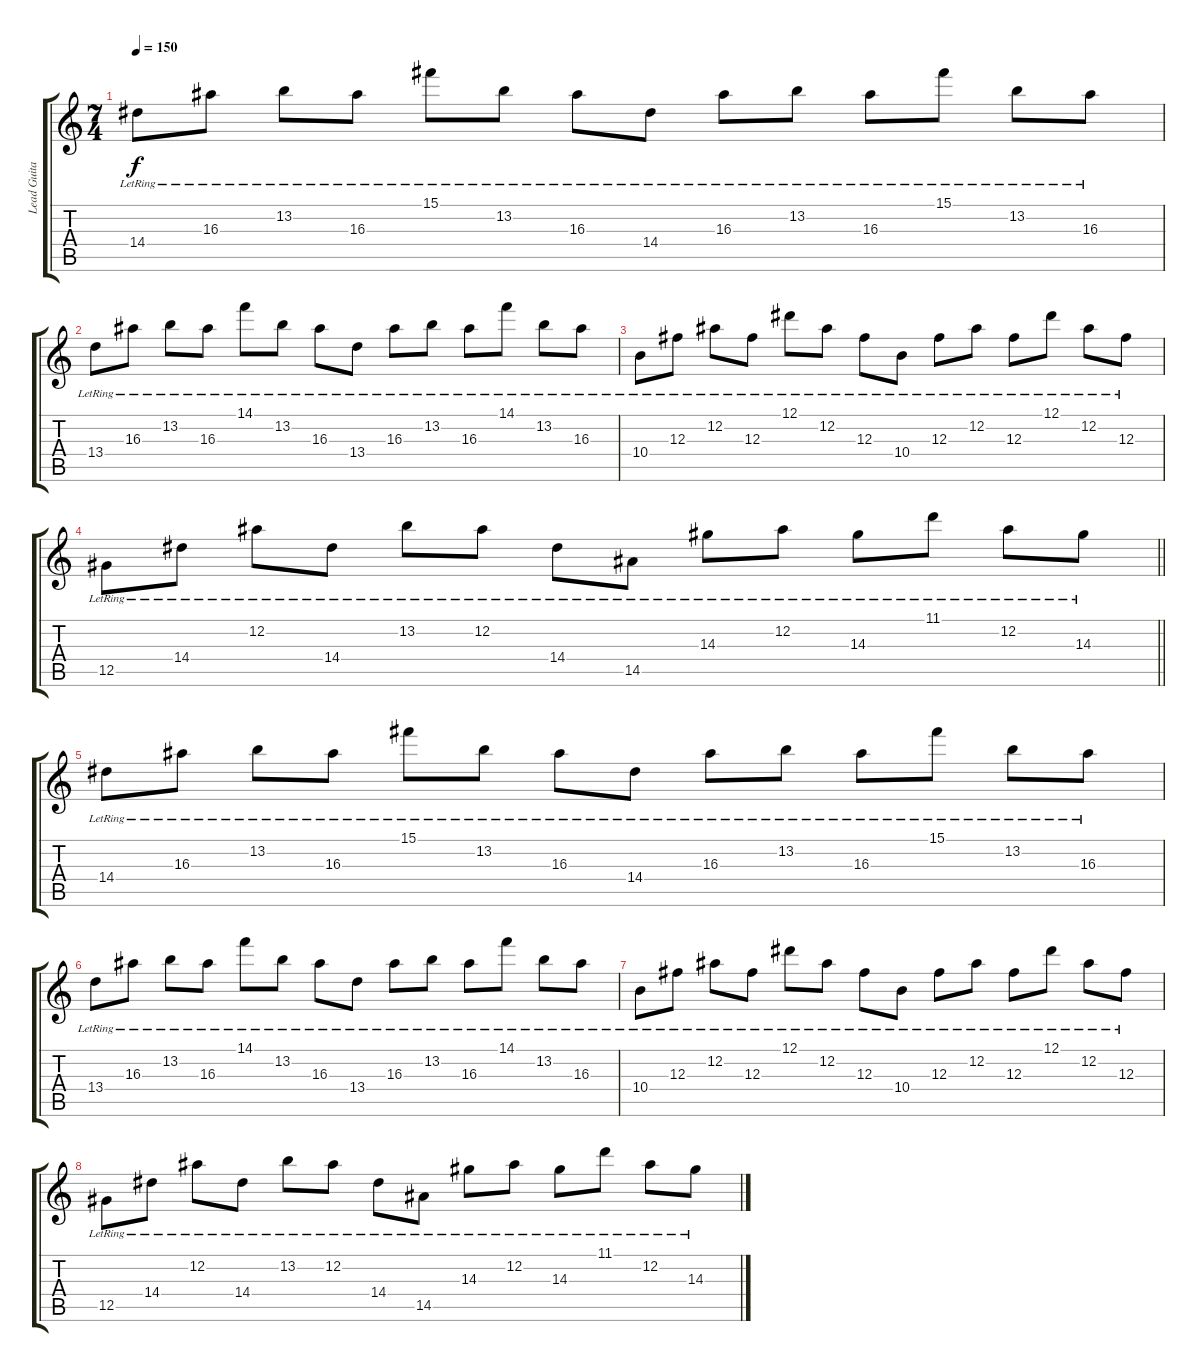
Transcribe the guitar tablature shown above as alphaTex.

\track ("Lead Guitar #1" "Lead Guita") {instrument electricguitarjazz}
\staff {score tabs}
\tuning (Eb4 Bb3 Gb3 Db3 Ab2 Eb2) {hide}
\ts (7 4)
\section ("" "")
\tempo 150
\clef g2
\ks c
14.4{lr}.8{dy f} 16.3{lr}.8 13.2{lr}.8 16.3{lr}.8 15.1{lr}.8 13.2{lr}.8 16.3{lr}.8 14.4{lr}.8 16.3{lr}.8 13.2{lr}.8 16.3{lr}.8 15.1{lr}.8 13.2{lr}.8 16.3{lr}.8 |
13.4{lr}.8 16.3{lr}.8 13.2{lr}.8 16.3{lr}.8 14.1{lr}.8 13.2{lr}.8 16.3{lr}.8 13.4{lr}.8 16.3{lr}.8 13.2{lr}.8 16.3{lr}.8 14.1{lr}.8 13.2{lr}.8 16.3{lr}.8 |
10.4{lr}.8 12.3{lr}.8 12.2{lr}.8 12.3{lr}.8 12.1{lr}.8 12.2{lr}.8 12.3{lr}.8 10.4{lr}.8 12.3{lr}.8 12.2{lr}.8 12.3{lr}.8 12.1{lr}.8 12.2{lr}.8 12.3{lr}.8 |
\barLineRight lightlight
12.5{lr}.8 14.4{lr}.8 12.2{lr}.8 14.4{lr}.8 13.2{lr}.8 12.2{lr}.8 14.4{lr}.8 14.5{lr}.8 14.3{lr}.8 12.2{lr}.8 14.3{lr}.8 11.1{lr}.8 12.2{lr}.8 14.3{lr}.8 |
\section ("" "")
14.4{lr}.8 16.3{lr}.8 13.2{lr}.8 16.3{lr}.8 15.1{lr}.8 13.2{lr}.8 16.3{lr}.8 14.4{lr}.8 16.3{lr}.8 13.2{lr}.8 16.3{lr}.8 15.1{lr}.8 13.2{lr}.8 16.3{lr}.8 |
13.4{lr}.8 16.3{lr}.8 13.2{lr}.8 16.3{lr}.8 14.1{lr}.8 13.2{lr}.8 16.3{lr}.8 13.4{lr}.8 16.3{lr}.8 13.2{lr}.8 16.3{lr}.8 14.1{lr}.8 13.2{lr}.8 16.3{lr}.8 |
10.4{lr}.8 12.3{lr}.8 12.2{lr}.8 12.3{lr}.8 12.1{lr}.8 12.2{lr}.8 12.3{lr}.8 10.4{lr}.8 12.3{lr}.8 12.2{lr}.8 12.3{lr}.8 12.1{lr}.8 12.2{lr}.8 12.3{lr}.8 |
12.5{lr}.8 14.4{lr}.8 12.2{lr}.8 14.4{lr}.8 13.2{lr}.8 12.2{lr}.8 14.4{lr}.8 14.5{lr}.8 14.3{lr}.8 12.2{lr}.8 14.3{lr}.8 11.1{lr}.8 12.2{lr}.8 14.3{lr}.8
